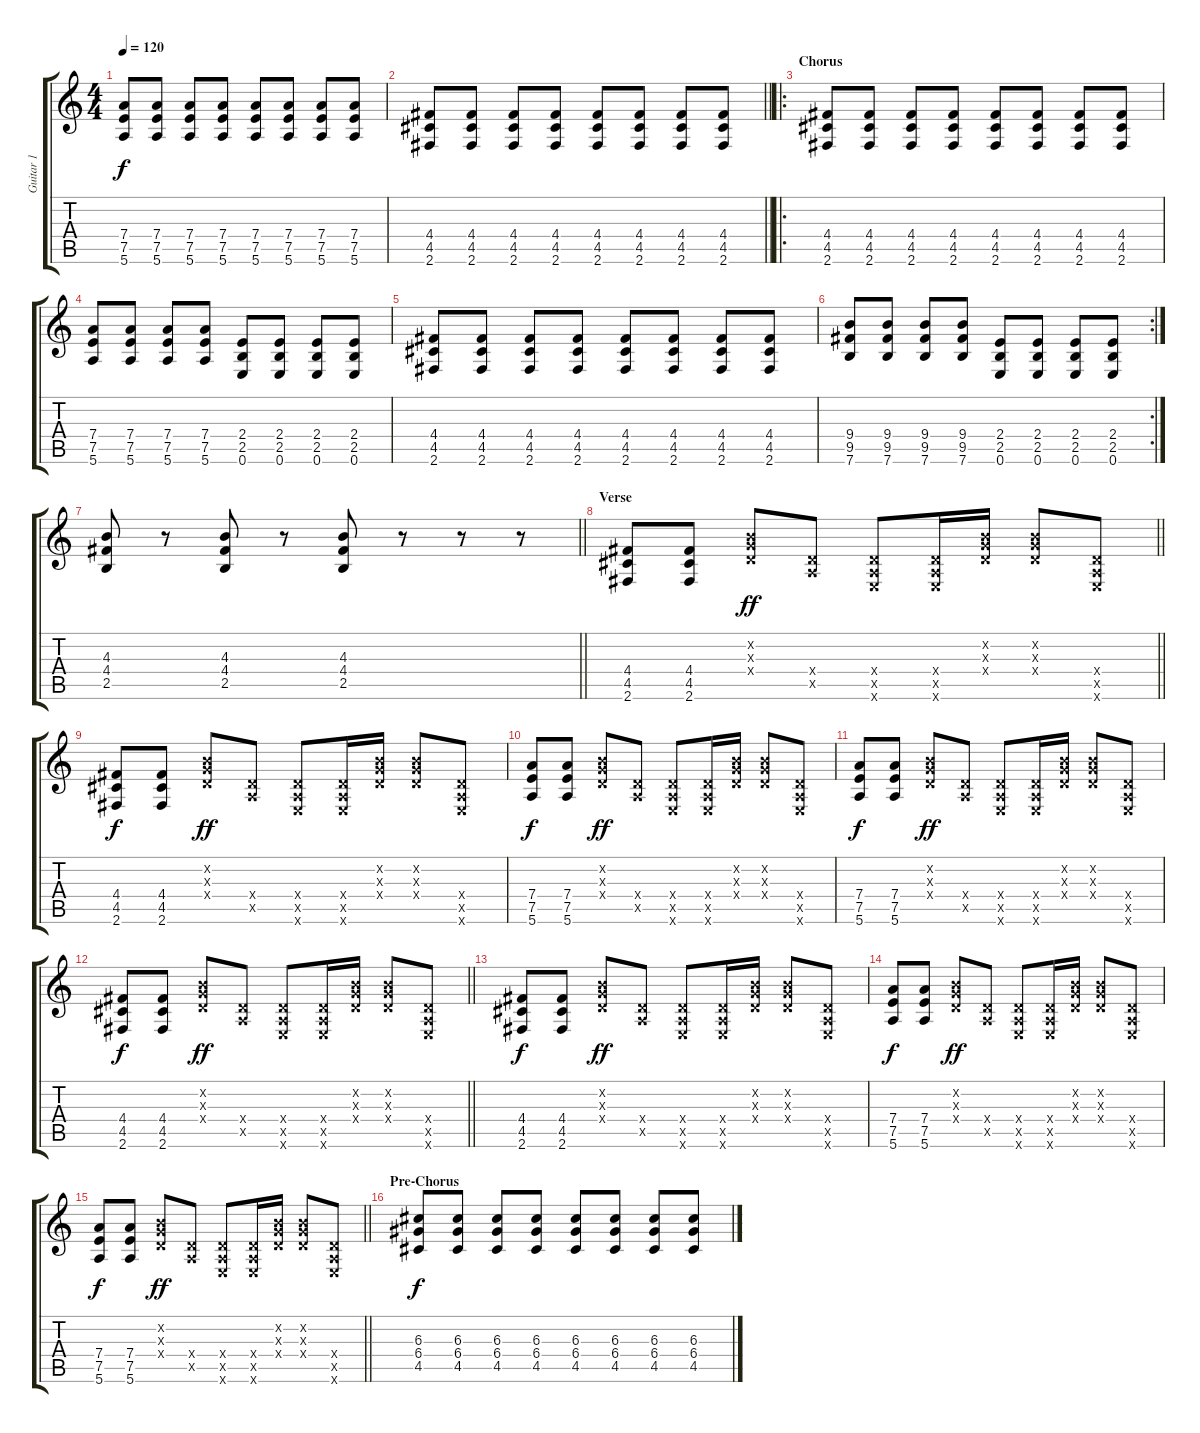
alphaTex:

\track ("Guitar 1" "Guitar 1") {instrument distortionguitar}
\staff {score tabs}
\tuning (E4 B3 G3 D3 A2 E2) {hide}
\ts (4 4)
\tempo 120
\clef g2
\ks c
(7.4 7.5 5.6).8{dy f} (7.4 7.5 5.6).8 (7.4 7.5 5.6).8 (7.4 7.5 5.6).8 (7.4 7.5 5.6).8 (7.4 7.5 5.6).8 (7.4 7.5 5.6).8 (7.4 7.5 5.6).8 |
\barLineRight lightlight
(4.4 4.5 2.6).8 (4.4 4.5 2.6).8 (4.4 4.5 2.6).8 (4.4 4.5 2.6).8 (4.4 4.5 2.6).8 (4.4 4.5 2.6).8 (4.4 4.5 2.6).8 (4.4 4.5 2.6).8 |
\ro
\section ("" "Chorus")
(4.4 4.5 2.6).8 (4.4 4.5 2.6).8 (4.4 4.5 2.6).8 (4.4 4.5 2.6).8 (4.4 4.5 2.6).8 (4.4 4.5 2.6).8 (4.4 4.5 2.6).8 (4.4 4.5 2.6).8 |
(7.4 7.5 5.6).8 (7.4 7.5 5.6).8 (7.4 7.5 5.6).8 (7.4 7.5 5.6).8 (2.4 2.5 0.6).8 (2.4 2.5 0.6).8 (2.4 2.5 0.6).8 (2.4 2.5 0.6).8 |
(4.4 4.5 2.6).8 (4.4 4.5 2.6).8 (4.4 4.5 2.6).8 (4.4 4.5 2.6).8 (4.4 4.5 2.6).8 (4.4 4.5 2.6).8 (4.4 4.5 2.6).8 (4.4 4.5 2.6).8 |
\rc 2
(9.4 9.5 7.6).8 (9.4 9.5 7.6).8 (9.4 9.5 7.6).8 (9.4 9.5 7.6).8 (2.4 2.5 0.6).8 (2.4 2.5 0.6).8 (2.4 2.5 0.6).8 (2.4 2.5 0.6).8 |
\barLineRight lightlight
(4.3 4.4 2.5).8 r.8 (4.3 4.4 2.5).8 r.8 (4.3 4.4 2.5).8 r.8 r.8 r.8 |
\section ("" "Verse")
\barLineRight lightlight
(4.4 4.5 2.6).8 (4.4 4.5 2.6).8 (0.2{x} 0.3{x} 0.4{x}).8{dy ff} (0.4{x} 0.5{x}).8 (0.4{x} 0.5{x} 0.6{x}).8 (0.4{x} 0.5{x} 0.6{x}).16 (0.2{x} 0.3{x} 0.4{x}).16 (0.2{x} 0.3{x} 0.4{x}).8 (0.4{x} 0.5{x} 0.6{x}).8 |
(4.4 4.5 2.6).8{dy f} (4.4 4.5 2.6).8 (0.2{x} 0.3{x} 0.4{x}).8{dy ff} (0.4{x} 0.5{x}).8 (0.4{x} 0.5{x} 0.6{x}).8 (0.4{x} 0.5{x} 0.6{x}).16 (0.2{x} 0.3{x} 0.4{x}).16 (0.2{x} 0.3{x} 0.4{x}).8 (0.4{x} 0.5{x} 0.6{x}).8 |
(7.4 7.5 5.6).8{dy f} (7.4 7.5 5.6).8 (0.2{x} 0.3{x} 0.4{x}).8{dy ff} (0.4{x} 0.5{x}).8 (0.4{x} 0.5{x} 0.6{x}).8 (0.4{x} 0.5{x} 0.6{x}).16 (0.2{x} 0.3{x} 0.4{x}).16 (0.2{x} 0.3{x} 0.4{x}).8 (0.4{x} 0.5{x} 0.6{x}).8 |
(7.4 7.5 5.6).8{dy f} (7.4 7.5 5.6).8 (0.2{x} 0.3{x} 0.4{x}).8{dy ff} (0.4{x} 0.5{x}).8 (0.4{x} 0.5{x} 0.6{x}).8 (0.4{x} 0.5{x} 0.6{x}).16 (0.2{x} 0.3{x} 0.4{x}).16 (0.2{x} 0.3{x} 0.4{x}).8 (0.4{x} 0.5{x} 0.6{x}).8 |
\barLineRight lightlight
(4.4 4.5 2.6).8{dy f} (4.4 4.5 2.6).8 (0.2{x} 0.3{x} 0.4{x}).8{dy ff} (0.4{x} 0.5{x}).8 (0.4{x} 0.5{x} 0.6{x}).8 (0.4{x} 0.5{x} 0.6{x}).16 (0.2{x} 0.3{x} 0.4{x}).16 (0.2{x} 0.3{x} 0.4{x}).8 (0.4{x} 0.5{x} 0.6{x}).8 |
(4.4 4.5 2.6).8{dy f} (4.4 4.5 2.6).8 (0.2{x} 0.3{x} 0.4{x}).8{dy ff} (0.4{x} 0.5{x}).8 (0.4{x} 0.5{x} 0.6{x}).8 (0.4{x} 0.5{x} 0.6{x}).16 (0.2{x} 0.3{x} 0.4{x}).16 (0.2{x} 0.3{x} 0.4{x}).8 (0.4{x} 0.5{x} 0.6{x}).8 |
(7.4 7.5 5.6).8{dy f} (7.4 7.5 5.6).8 (0.2{x} 0.3{x} 0.4{x}).8{dy ff} (0.4{x} 0.5{x}).8 (0.4{x} 0.5{x} 0.6{x}).8 (0.4{x} 0.5{x} 0.6{x}).16 (0.2{x} 0.3{x} 0.4{x}).16 (0.2{x} 0.3{x} 0.4{x}).8 (0.4{x} 0.5{x} 0.6{x}).8 |
\barLineRight lightlight
(7.4 7.5 5.6).8{dy f} (7.4 7.5 5.6).8 (0.2{x} 0.3{x} 0.4{x}).8{dy ff} (0.4{x} 0.5{x}).8 (0.4{x} 0.5{x} 0.6{x}).8 (0.4{x} 0.5{x} 0.6{x}).16 (0.2{x} 0.3{x} 0.4{x}).16 (0.2{x} 0.3{x} 0.4{x}).8 (0.4{x} 0.5{x} 0.6{x}).8 |
\section ("" "Pre-Chorus")
(6.3 6.4 4.5).8{dy f} (6.3 6.4 4.5).8 (6.3 6.4 4.5).8 (6.3 6.4 4.5).8 (6.3 6.4 4.5).8 (6.3 6.4 4.5).8 (6.3 6.4 4.5).8 (6.3 6.4 4.5).8
